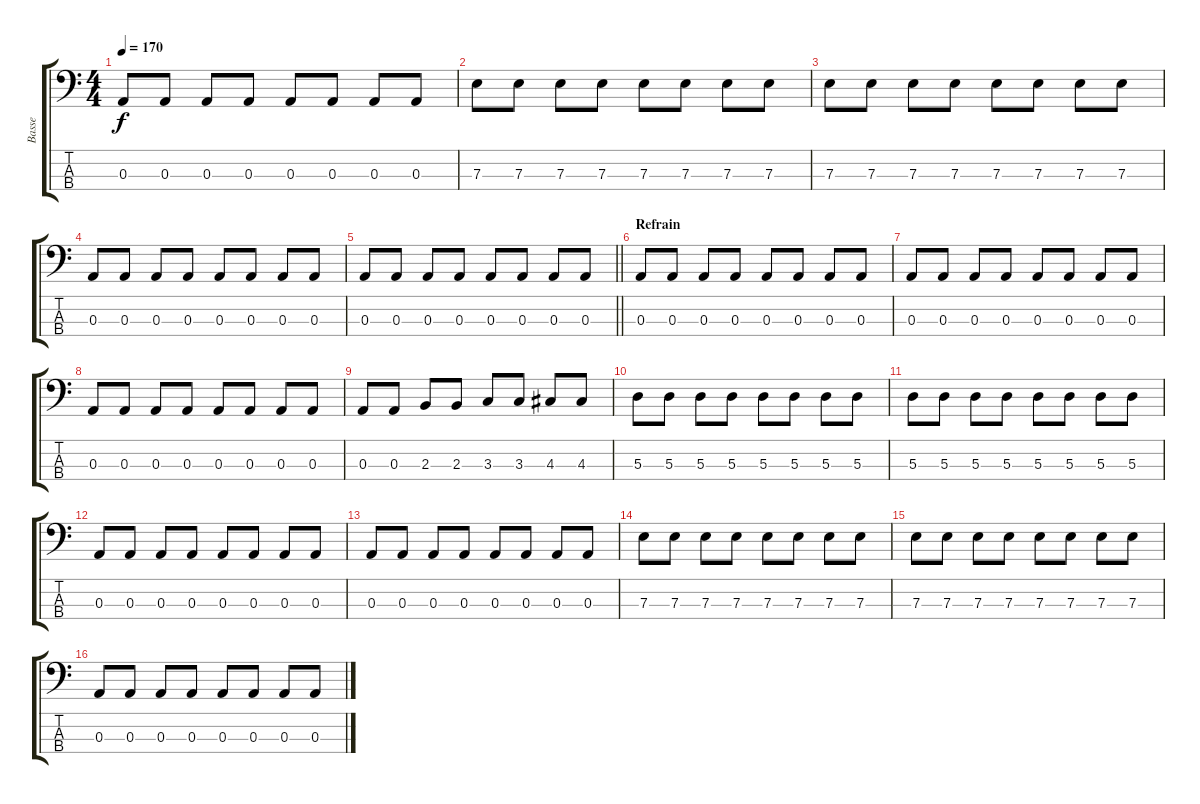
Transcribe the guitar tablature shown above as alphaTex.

\track ("Basse" "Basse") {instrument electricbassfinger}
\staff {score tabs}
\tuning (G2 D2 A1 E1) {hide}
\ts (4 4)
\tempo 170
\clef f4
\ks c
0.3.8{dy f} 0.3.8 0.3.8 0.3.8 0.3.8 0.3.8 0.3.8 0.3.8 |
7.3.8 7.3.8 7.3.8 7.3.8 7.3.8 7.3.8 7.3.8 7.3.8 |
7.3.8 7.3.8 7.3.8 7.3.8 7.3.8 7.3.8 7.3.8 7.3.8 |
0.3.8 0.3.8 0.3.8 0.3.8 0.3.8 0.3.8 0.3.8 0.3.8 |
\barLineRight lightlight
0.3.8 0.3.8 0.3.8 0.3.8 0.3.8 0.3.8 0.3.8 0.3.8 |
\section ("" "Refrain")
0.3.8 0.3.8 0.3.8 0.3.8 0.3.8 0.3.8 0.3.8 0.3.8 |
0.3.8 0.3.8 0.3.8 0.3.8 0.3.8 0.3.8 0.3.8 0.3.8 |
0.3.8 0.3.8 0.3.8 0.3.8 0.3.8 0.3.8 0.3.8 0.3.8 |
0.3.8 0.3.8 2.3.8 2.3.8 3.3.8 3.3.8 4.3.8 4.3.8 |
5.3.8 5.3.8 5.3.8 5.3.8 5.3.8 5.3.8 5.3.8 5.3.8 |
5.3.8 5.3.8 5.3.8 5.3.8 5.3.8 5.3.8 5.3.8 5.3.8 |
0.3.8 0.3.8 0.3.8 0.3.8 0.3.8 0.3.8 0.3.8 0.3.8 |
0.3.8 0.3.8 0.3.8 0.3.8 0.3.8 0.3.8 0.3.8 0.3.8 |
7.3.8 7.3.8 7.3.8 7.3.8 7.3.8 7.3.8 7.3.8 7.3.8 |
7.3.8 7.3.8 7.3.8 7.3.8 7.3.8 7.3.8 7.3.8 7.3.8 |
0.3.8 0.3.8 0.3.8 0.3.8 0.3.8 0.3.8 0.3.8 0.3.8
